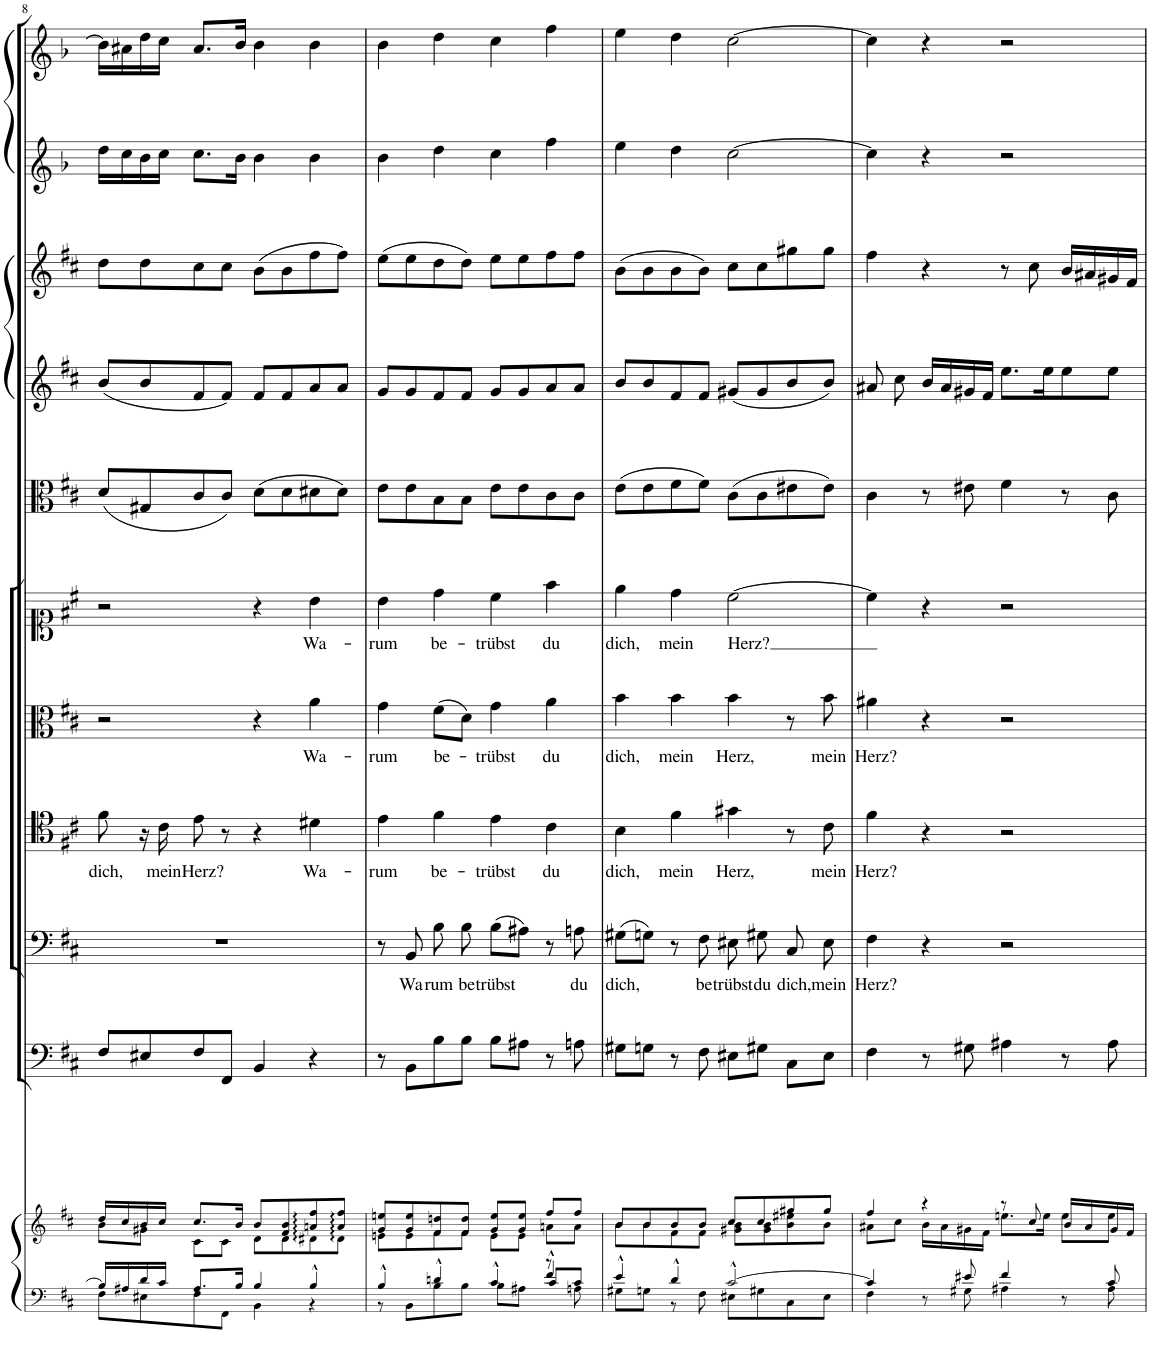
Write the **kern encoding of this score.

**kern	**kern	**kern	**kern	**text	**kern	**text	**kern	**text	**kern	**text	**kern	**kern	**kern	**kern	**kern
*part11	*part11	*part10	*part9	*part9	*part8	*part8	*part7	*part7	*part6	*part6	*part5	*part4	*part3	*part2	*part1
*staff12	*staff11	*staff10	*staff9	*staff9	*staff8	*staff8	*staff7	*staff7	*staff6	*staff6	*staff5	*staff4	*staff3	*staff2	*staff1
*I"Piano reduction	*	*I"Continuo	*I"Basso	*	*I"Tenore	*	*I"Alto	*	*I"Soprano	*	*I"Viola	*I"Violino II	*I"Violino I	*I"Oboe d'amore II	*I"Oboe d'amore I
*I'Pno	*	*	*	*	*	*	*	*	*	*	*I'Vla	*I'Vln	*I'Vln	*I'Ob	*I'Ob
!!LO:PB:g=z
*clefF4	*clefG2	*clefF4	*clefF4	*	*clefC4	*	*clefC3	*	*clefC1	*	*clefC3	*clefG2	*clefG2	*clefG1	*clefG1
*	*	*	*	*	*	*	*	*	*	*	*	*	*	*Trd2c3	*Trd2c3
*k[f#c#]	*k[f#c#]	*k[f#c#]	*k[f#c#]	*	*k[f#c#]	*	*k[f#c#]	*	*k[f#c#]	*	*k[f#c#]	*k[f#c#]	*k[f#c#]	*k[b-]	*k[b-]
*M4/4	*M4/4	*M4/4	*M4/4	*	*M4/4	*	*M4/4	*	*M4/4	*	*M4/4	*M4/4	*M4/4	*M4/4	*M4/4
*met(c)	*met(c)	*met(c)	*met(c)	*	*met(c)	*	*met(c)	*	*met(c)	*	*met(c)	*met(c)	*met(c)	*met(c)	*met(c)
=8	=8	=8	=8	=8	=8	=8	=8	=8	=8	=8	=8	=8	=8	=8	=8
*^	*^	*	*	*	*	*	*	*	*	*	*	*	*	*	*
!	!	!	!	!	!	!	!	!LO:LY:b	!	!	!	!	!	!	!	!	!
16B/LL]	8F#\L	16dd/LL	8b\L	8F#/L	1r	.	8f#\	dich,	2r	.	2r	.	(8d/L	(8b/L	8dd\L	16ff\LL	16dd\LL]
16A#X/	.	16cc#/	.	.	.	.	.	.	.	.	.	.	.	.	.	16ee\	16cc#X\
16d/	8E#X\	16b/	8g#X\J	8E#X/	.	.	16r	.	.	.	.	.	8G#X/	8b/	8dd\	16dd\	16ff\
!	!	!	!	!	!	!	!	!LO:LY:b	!	!	!	!	!	!	!	!	!
16c#/JJ	.	16cc#/JJ	.	.	.	.	16c#\	mein	.	.	.	.	.	.	.	16ee\JJ	16ee\JJ
!	!	!	!	!	!	!	!	!LO:LY:b	!	!	!	!	!	!	!	!	!
8.A#/L	8F#\	8.cc#/L	8c#\L	8F#/	.	.	8e\	Herz?	.	.	.	.	8c#/	8f#/	8cc#\	8.ee\L	8.cc#/L
.	8FF#\J	.	8c#\J	8FF#/J	.	.	8r	.	.	.	.	.	8c#/J)	8f#/J)	8cc#\J	.	.
16B/Jk	.	16b/Jk	.	.	.	.	.	.	.	.	.	.	.	.	.	16dd\Jk	16dd/Jk
4B/	4BB\	8b/L	8d\L	4BB/	.	.	4r	.	4r	.	4r	.	(8d\L	8f#/L	(8b\L	4dd\	4dd\
.	.	8f#/ 8b/	8d\	.	.	.	.	.	.	.	.	.	8d\	8f#/	8b\	.	.
!	!	!	!	!	!	!	!	!LO:LY:b	!	!LO:LY:b	!	!LO:LY:b	!	!	!	!	!
4B^^/	4r	8an/: 8ff#/:	8d#X\	4r	.	.	4d#X\	Wa-	4a\	Wa-	4b\	Wa-	8d#X\	8a/	8ff#\	4dd\	4dd\
.	.	8a/: 8ff#/:J	8d#\J	.	.	.	.	.	.	.	.	.	8d#\J)	8a/J	8ff#\J)	.	.
=9	=9	=9	=9	=9	=9	=9	=9	=9	=9	=9	=9	=9	=9	=9	=9	=9	=9
*	*^	*	*	*	*	*	*	*	*	*	*	*	*	*	*	*	*
!	!	!	!	!	!	!	!	!	!LO:LY:b	!	!LO:LY:b	!	!LO:LY:b	!	!	!	!	!
4B^^/	8r	2.ryy	8g/ 8een/L	8en\L	8r	8r	.	4e\	-rum	4g\	-rum	4b\	-rum	8e\L	8g/L	(8ee\L	4dd\	4dd\
!	!	!	!	!	!	!	!LO:LY:b	!	!	!	!	!	!	!	!	!	!	!
.	8BB\L	.	8g/ 8ee/	8e\	8BB\L	8BB/	Wa-	.	.	.	.	.	.	8e\	8g/	8ee\	.	.
!	!	!	!	!	!	!	!LO:LY:b	!	!LO:LY:b	!	!LO:LY:b	!	!LO:LY:b	!	!	!	!	!
4dn^^/	8B\	.	8f#/ 8ddn/	8f#\	8B\	8B\	-rum	4f#\	be-	(8f#\L	be-	4dd\	be-	8B\	8f#/	8dd\	4ff\	4ff\
!	!	!	!	!	!	!	!LO:LY:b	!	!	!	!	!	!	!	!	!	!	!
.	8B\J	.	8f#/ 8dd/J	8f#\J	8B\J	8B\	be-	.	.	8d\J)	.	.	.	8B\J	8f#/J	8dd\J)	.	.
!	!	!	!	!	!	!	!LO:LY:b	!	!LO:LY:b	!	!LO:LY:b	!	!LO:LY:b	!	!	!	!	!
4c#^^/	8B\L	.	8g/ 8ee/L	8e\L	8B\L	(8B\L	-trübst	4e\	-trübst	4g\	-trübst	4cc#\	-trübst	8e\L	8g/L	8ee\L	4ee\	4ee\
.	8A#X\J	.	8g/ 8ee/J	8e\J	8A#X\J	8A#X\J)	.	.	.	.	.	.	.	8e\	8g/	8ee\	.	.
!	!	!	!	!	!	!	!	!	!LO:LY:b	!	!LO:LY:b	!	!LO:LY:b	!	!	!	!	!
8c#/L	8r	4f#^^/	8ff#/L	8an\L	8r	8r	.	4c#\	du	4a\	du	4ff#\	du	8c#\	8a/	8ff#\	4aa\	4aa\
!	!	!	!	!	!	!	!LO:LY:b	!	!	!	!	!	!	!	!	!	!	!
8c#/J	8An\	.	8ff#/J	8a\J	8An\	8An\	du	.	.	.	.	.	.	8c#\J	8a/J	8ff#\J	.	.
*	*v	*v	*	*	*	*	*	*	*	*	*	*	*	*	*	*	*	*
=10	=10	=10	=10	=10	=10	=10	=10	=10	=10	=10	=10	=10	=10	=10	=10	=10	=10
!	!	!	!	!	!	!LO:LY:b	!	!LO:LY:b	!	!LO:LY:b	!	!LO:LY:b	!	!	!	!	!
4e^^/	8G#X\L	8b/L	8b\L	8G#X\L	(8G#X\L	dich,	4B\	dich,	4b\	dich,	4ee\	dich,	(8e\L	8b/L	(8b\L	4gg\	4gg\
.	8Gn\J	8b/	8b\	8Gn\J	8Gn\J)	.	.	.	.	.	.	.	8e\	8b/	8b\	.	.
!	!	!	!	!	!	!	!	!LO:LY:b	!	!LO:LY:b	!	!LO:LY:b	!	!	!	!	!
4d^^/	8r	8b/	8f#\	8r	8r	.	4f#\	mein	4b\	mein	4dd\	mein	8f#\	8f#/	8b\	4ff\	4ff\
!	!	!	!	!	!	!LO:LY:b	!	!	!	!	!	!	!	!	!	!	!
.	8F#\	8b/J	8f#\J	8F#\	8F#\	be-	.	.	.	.	.	.	8f#\J)	8f#/J	8b\J)	.	.
!	!	!	!	!	!	!LO:LY:b	!	!LO:LY:b	!	!LO:LY:b	!	!LO:LY:b	!	!	!	!	!
[2c#^^/	8E#X\L	8cc#/L	8g#X\ 8b\L	8E#X\L	8E#X\	-trübst	4g#X\	Herz,	4b\	Herz,	[2cc#\	Herz?	(8c#\L	(8g#X/L	8cc#\L	[2ee\	[2ee\
!	!	!	!	!	!	!LO:LY:b	!	!	!	!	!	!	!	!	!	!	!
.	8G#X\	8cc#/	8g#\ 8b\	8G#X\J	8G#X\	du	.	.	.	.	.	.	8c#\	8g#/	8cc#\	.	.
!	!	!	!	!	!	!LO:LY:b	!	!	!	!	!	!	!	!	!	!	!
.	8C#\	8gg#X/	8b\ 8ee#X\	8C#\L	8C#/	dich,	8r	.	8r	.	.	.	8e#X\	8b/	8gg#X\	.	.
!	!	!	!	!	!	!LO:LY:b	!	!LO:LY:b	!	!LO:LY:b	!	!	!	!	!	!	!
.	8E#\J	8gg#/J	8b\J	8E#\J	8E#\	mein	8c#\	mein	8b\	mein	.	.	8e#\J)	8b/J)	8gg#\J	.	.
=11	=11	=11	=11	=11	=11	=11	=11	=11	=11	=11	=11	=11	=11	=11	=11	=11	=11
!	!	!	!	!	!	!LO:LY:b	!	!LO:LY:b	!	!LO:LY:b	!	!	!	!	!	!	!
4c#/]	4F#\	4ff#/	8a#X\L	4F#\	4F#\	Herz?	4f#\	Herz?	4a#X\	Herz?	4cc#\]	.	4c#\	8a#X/	4ff#\	4ee\]	4ee\]
.	.	.	8cc#\J	.	.	.	.	.	.	.	.	.	.	8cc#\	.	.	.
8r	8ryy	4r	16b\LL	8r	4r	.	4r	.	4r	.	4r	.	8r	16b/LL	4r	4r	4r
.	.	.	16a#\	.	.	.	.	.	.	.	.	.	.	16a#/	.	.	.
8e#X/	8G#X\	.	16g#X\	8G#X\	.	.	.	.	.	.	.	.	8e#X\	16g#X/	.	.	.
.	.	.	16f#\JJ	.	.	.	.	.	.	.	.	.	.	16f#/JJ	.	.	.
4f#/	4A#X\	8r	8.een\L	4A#X\	2r	.	2r	.	2r	.	2r	.	4f#\	8.ee\L	8r	2r	2r
.	.	8cc#/	.	.	.	.	.	.	.	.	.	.	.	.	8cc#\	.	.
.	.	.	16ee\Jk	.	.	.	.	.	.	.	.	.	.	16ee\K	.	.	.
8r	8ryy	16b/LL	8ee\L	8r	.	.	.	.	.	.	.	.	8r	8ee\	16b/LL	.	.
.	.	16a#/	.	.	.	.	.	.	.	.	.	.	.	.	16a#X/	.	.
8c#/	8A#\	16g#/	8ee\J	8A#\	.	.	.	.	.	.	.	.	8c#\	8ee\J	16g#X/	.	.
.	.	16f#/JJ	.	.	.	.	.	.	.	.	.	.	.	.	16f#/JJ	.	.
*v	*v	*	*	*	*	*	*	*	*	*	*	*	*	*	*	*	*
*	*v	*v	*	*	*	*	*	*	*	*	*	*	*	*	*	*
=	=	=	=	=	=	=	=	=	=	=	=	=	=	=	=
*-	*-	*-	*-	*-	*-	*-	*-	*-	*-	*-	*-	*-	*-	*-	*-
